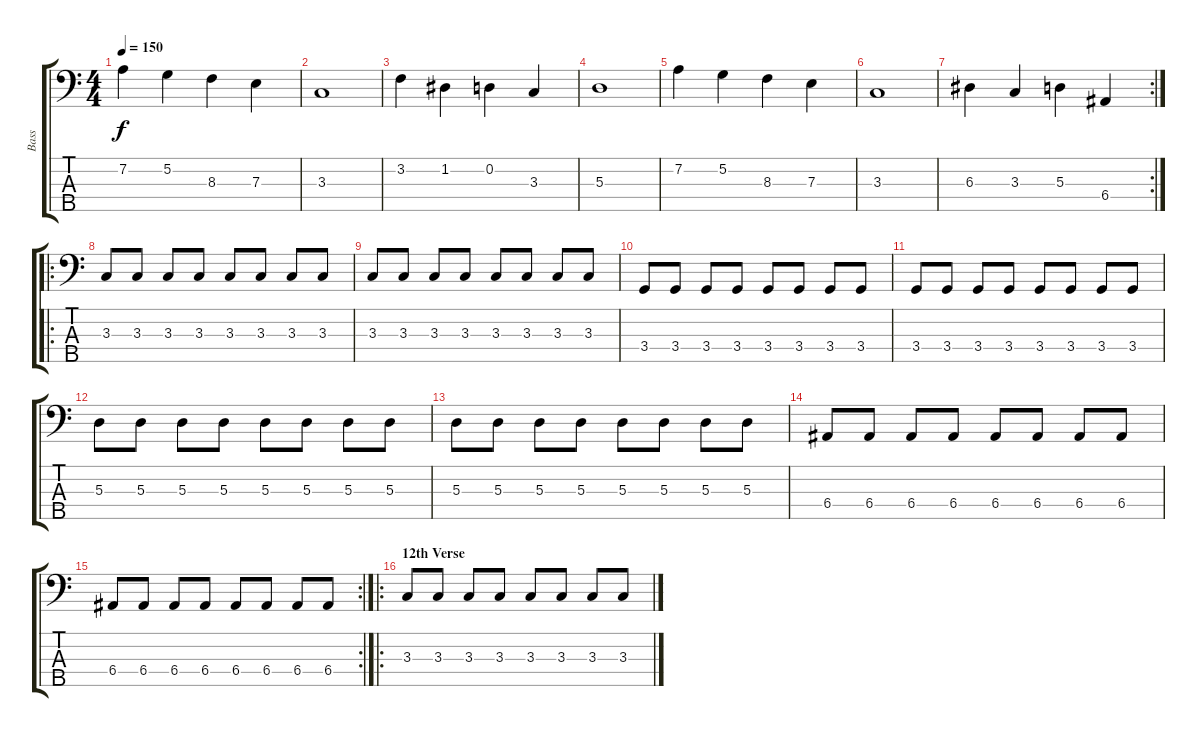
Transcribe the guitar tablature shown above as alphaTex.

\track ("Bass" "Bass") {instrument electricbassfinger}
\staff {score tabs}
\tuning (G2 D2 A1 E1 B0) {hide}
\ts (4 4)
\tempo 150
\clef f4
\ks c
7.2.4{dy f} 5.2.4 8.3.4 7.3.4 |
3.3.1 |
3.2.4 1.2.4 0.2.4 3.3.4 |
5.3.1 |
7.2.4 5.2.4 8.3.4 7.3.4 |
3.3.1 |
\rc 2
6.3.4 3.3.4 5.3.4 6.4.4 |
\ro
3.3.8 3.3.8 3.3.8 3.3.8 3.3.8 3.3.8 3.3.8 3.3.8 |
3.3.8 3.3.8 3.3.8 3.3.8 3.3.8 3.3.8 3.3.8 3.3.8 |
3.4.8 3.4.8 3.4.8 3.4.8 3.4.8 3.4.8 3.4.8 3.4.8 |
3.4.8 3.4.8 3.4.8 3.4.8 3.4.8 3.4.8 3.4.8 3.4.8 |
5.3.8 5.3.8 5.3.8 5.3.8 5.3.8 5.3.8 5.3.8 5.3.8 |
5.3.8 5.3.8 5.3.8 5.3.8 5.3.8 5.3.8 5.3.8 5.3.8 |
6.4.8 6.4.8 6.4.8 6.4.8 6.4.8 6.4.8 6.4.8 6.4.8 |
\rc 2
6.4.8 6.4.8 6.4.8 6.4.8 6.4.8 6.4.8 6.4.8 6.4.8 |
\ro
\section ("" "12th Verse")
3.3.8 3.3.8 3.3.8 3.3.8 3.3.8 3.3.8 3.3.8 3.3.8
